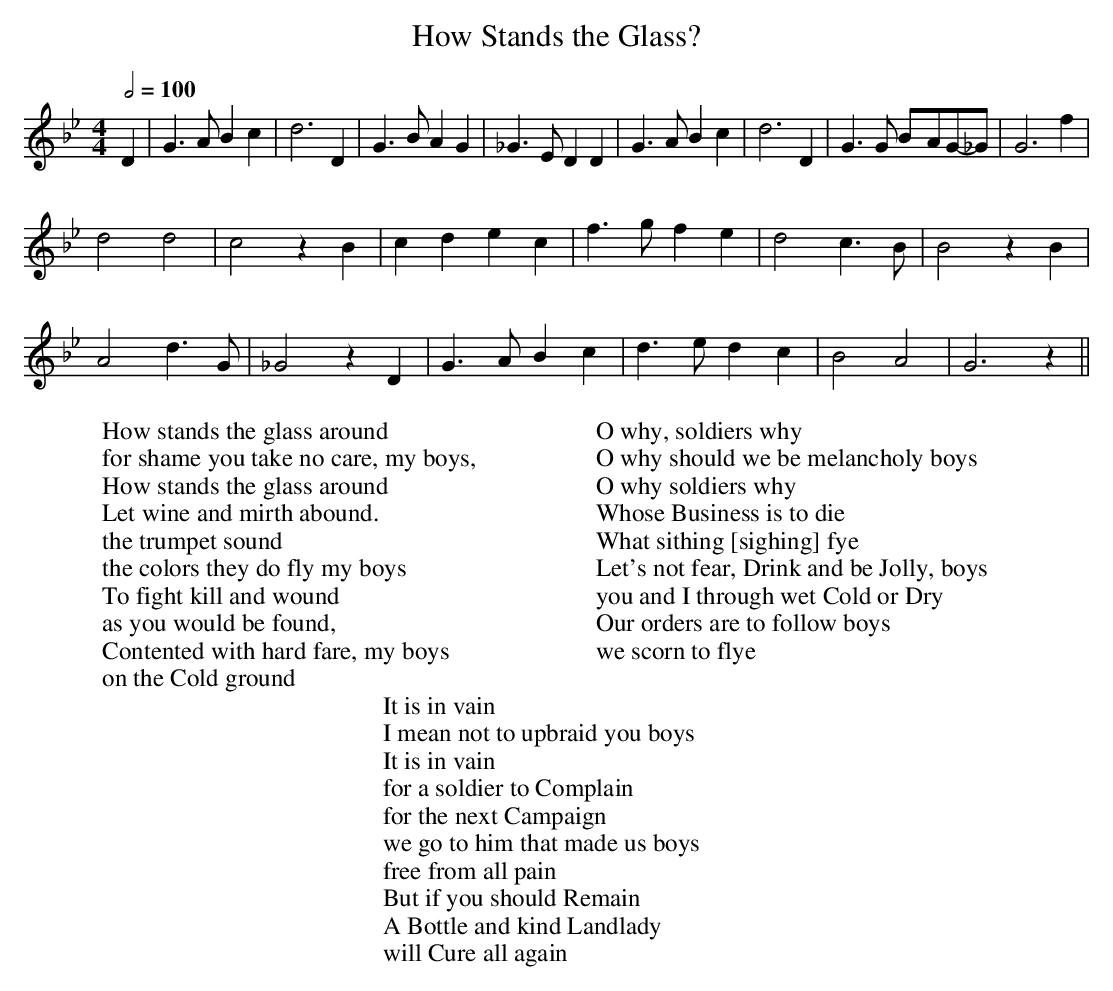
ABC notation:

X:1
T:How Stands the Glass?
M:4/4
L:1/8
Q:2/4=100
W:How stands the glass around
W:for shame you take no care, my boys,
W:How stands the glass around
W:Let wine and mirth abound.
W:the trumpet sound
W:the colors they do fly my boys
W:To fight kill and wound
W:as you would be found,
W:Contented with hard fare, my boys
W:on the Cold ground
W:
W:O why, soldiers why
W:O why should we be melancholy boys
W:O why soldiers why
W:Whose Business is to die
W:What sithing [sighing] fye
W:Let's not fear, Drink and be Jolly, boys
W:you and I through wet Cold or Dry
W:Our orders are to follow boys
W:we scorn to flye
W:
W:It is in vain
W:I mean not to upbraid you boys
W:It is in vain
W:for a soldier to Complain
W:for the next Campaign
W:we go to him that made us boys
W:free from all pain
W:But if you should Remain
W:A Bottle and kind Landlady
W:will Cure all again
K:Bb
D2|G3A B2c2|d6D2|G3B A2G2|_G3E D2D2|\
G3A B2c2|d6D2|G3G B-AG-_G|G6f2|
d4 d4|c4 z2B2|c2d2 e2c2|f3g f2e2|d4 c3B|B4 z2B2|
A4 d3G|_G4 z2D2|G3A B2c2|d3e d2c2|B4 A4|G6z2||
